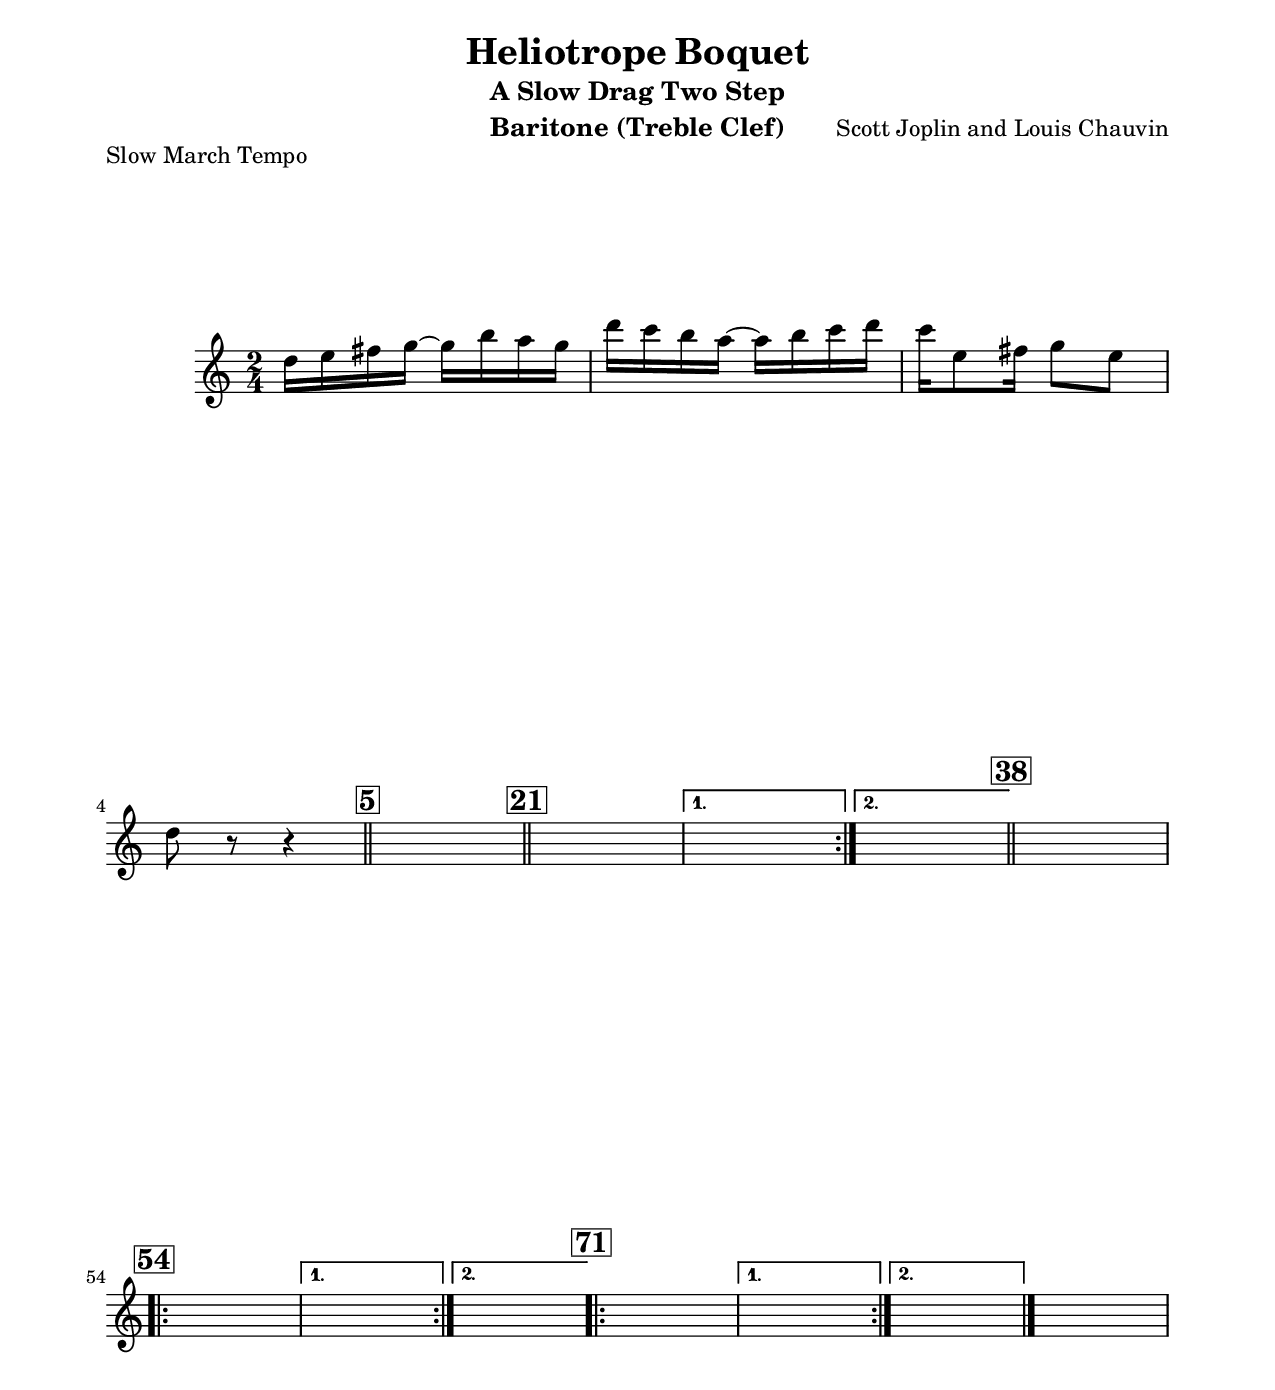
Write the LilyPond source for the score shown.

\version "2.22.2"

\include "config.lyi"
\include "defs.lyi"
\version "2.22.2"

\include "config.lyi"
\include "defs.lyi"

baritoneDynamics =
{
  s2*4 |
  % 5
  s2*16 |

  \repeat volta 2
  {
    % 21
    s2*15 |
  }
  \alternative
  {
    {
      s2 |
    }
    {
      s2 |
    }
  }

  % 38
  s2*16 |

  \repeat volta 2
  {
    % 54
    s2*15 |
  }
  \alternative
  {
    {
      s2 |
    }
    {
      s2 |
    }
  }

  \repeat volta 2
  {
    % 71
    s2*15 |
  }
  \alternative
  {
    {
      s2 |
    }
    {
      s2 |
    }
  }
}


baritoneCues =
{
  \time 2/4
  \clef bass
  \key g \major

  s2*53 |

  \key c \major
  s2*34 |
}


baritonetcCues =
{
  \time 2/4
  s2*53 |

  \key c \major
  s2*34 |

  s2*87 |
}


baritoneNotCues =
{
  \time 2/4
  \clef bass
  \key g \major

  s2*53 |

  \key c \major
  s2*34 |
}


baritonetcNotCues =
{
  \time 2/4
  \key g \major

  s2*53 |

  \key c \major
  s2*34 |
}


baritoneNotes =
{
  d16 e fis g~g b a g |
  d'16 c b a~a b c d |
  c16 e,8 fis16 g8 e |
  d8 r r4 |

  % 5
  s2*16 |

  \repeat volta 2
  {
    % 21
    s2*15 |
  }
  \alternative
  {
    {
      s2 |
    }
    {
      s2 |
    }
  }

  % 38
  s2*16 |

  \repeat volta 2
  {
    % 54
    s2*15 |
  }
  \alternative
  {
    {
      s2 |
    }
    {
      s2 |
    }
  }

  \repeat volta 2
  {
    % 71
    s2*15 |
  }
  \alternative
  {
    {
      s2 |
    }
    {
      s2 |
    }
  }
}

baritoneScore = \transpose c \concertKey \relative c { << \baritoneNotes \baritoneNotCues \baritoneDynamics >> }
baritonePart  = \transpose c \concertKey \relative c { << \baritoneNotes \baritoneCues    \baritoneDynamics >> }
baritonetcScore = \transpose bes \concertKey \relative c'' { << \baritoneNotes \baritonetcNotCues \baritoneDynamics >> }
baritonetcPart  = \transpose bes \concertKey \relative c'' { << \baritoneNotes \baritonetcCues    \baritoneDynamics >> }


instrument = "Baritone (Treble Clef)"

notes = \baritonetcPart

\include "part.lyi"
